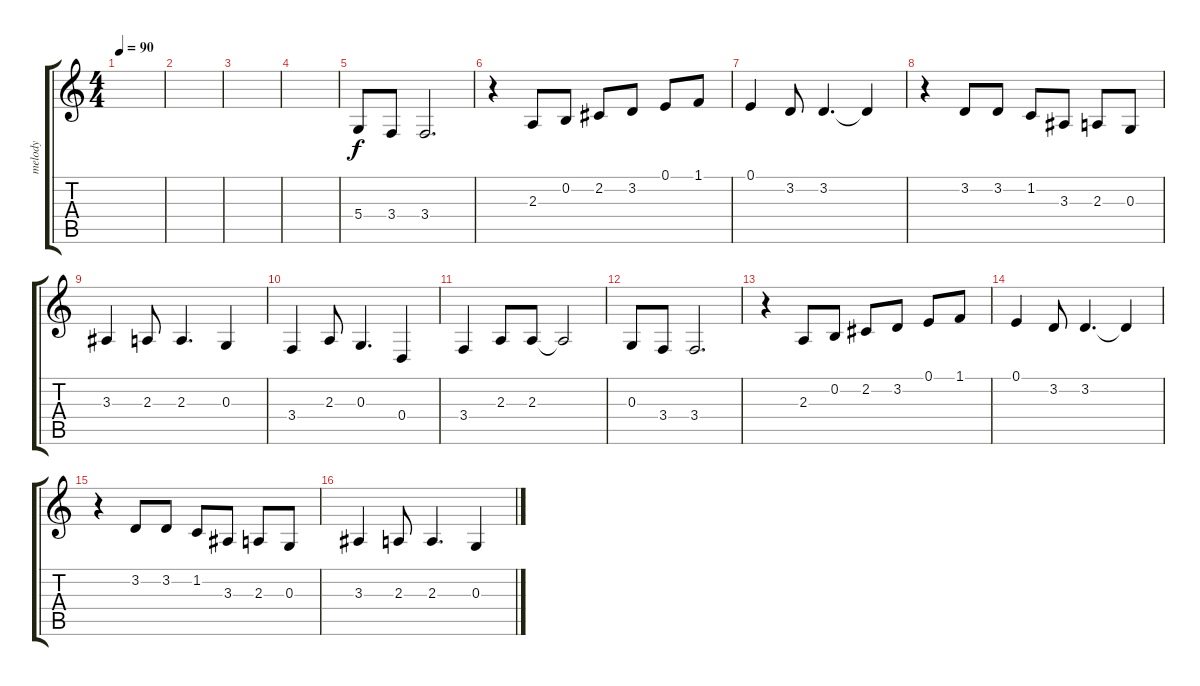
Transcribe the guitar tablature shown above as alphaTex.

\track ("melody" "melody") {instrument drawbarorgan}
\staff {score tabs}
\tuning (E4 B3 G3 D3 A2 E2) {hide}
\ts (4 4)
\tempo 90
\clef g2
\ks c
|
|
|
|
5.4.8 3.4.8 3.4.2{d} |
r.4 2.3.8 0.2.8 2.2.8 3.2.8 0.1.8 1.1.8 |
0.1.4 3.2.8 3.2.4{d} 3.2{t}.4 |
r.4 3.2.8 3.2.8 1.2.8 3.3.8 2.3.8 0.3.8 |
3.3.4 2.3.8 2.3.4{d} 0.3.4 |
3.4.4 2.3.8 0.3.4{d} 0.4.4 |
3.4.4 2.3.8 2.3.8 2.3{t}.2 |
0.3.8 3.4.8 3.4.2{d} |
r.4 2.3.8 0.2.8 2.2.8 3.2.8 0.1.8 1.1.8 |
0.1.4 3.2.8 3.2.4{d} 3.2{t}.4 |
r.4 3.2.8 3.2.8 1.2.8 3.3.8 2.3.8 0.3.8 |
3.3.4 2.3.8 2.3.4{d} 0.3.4
